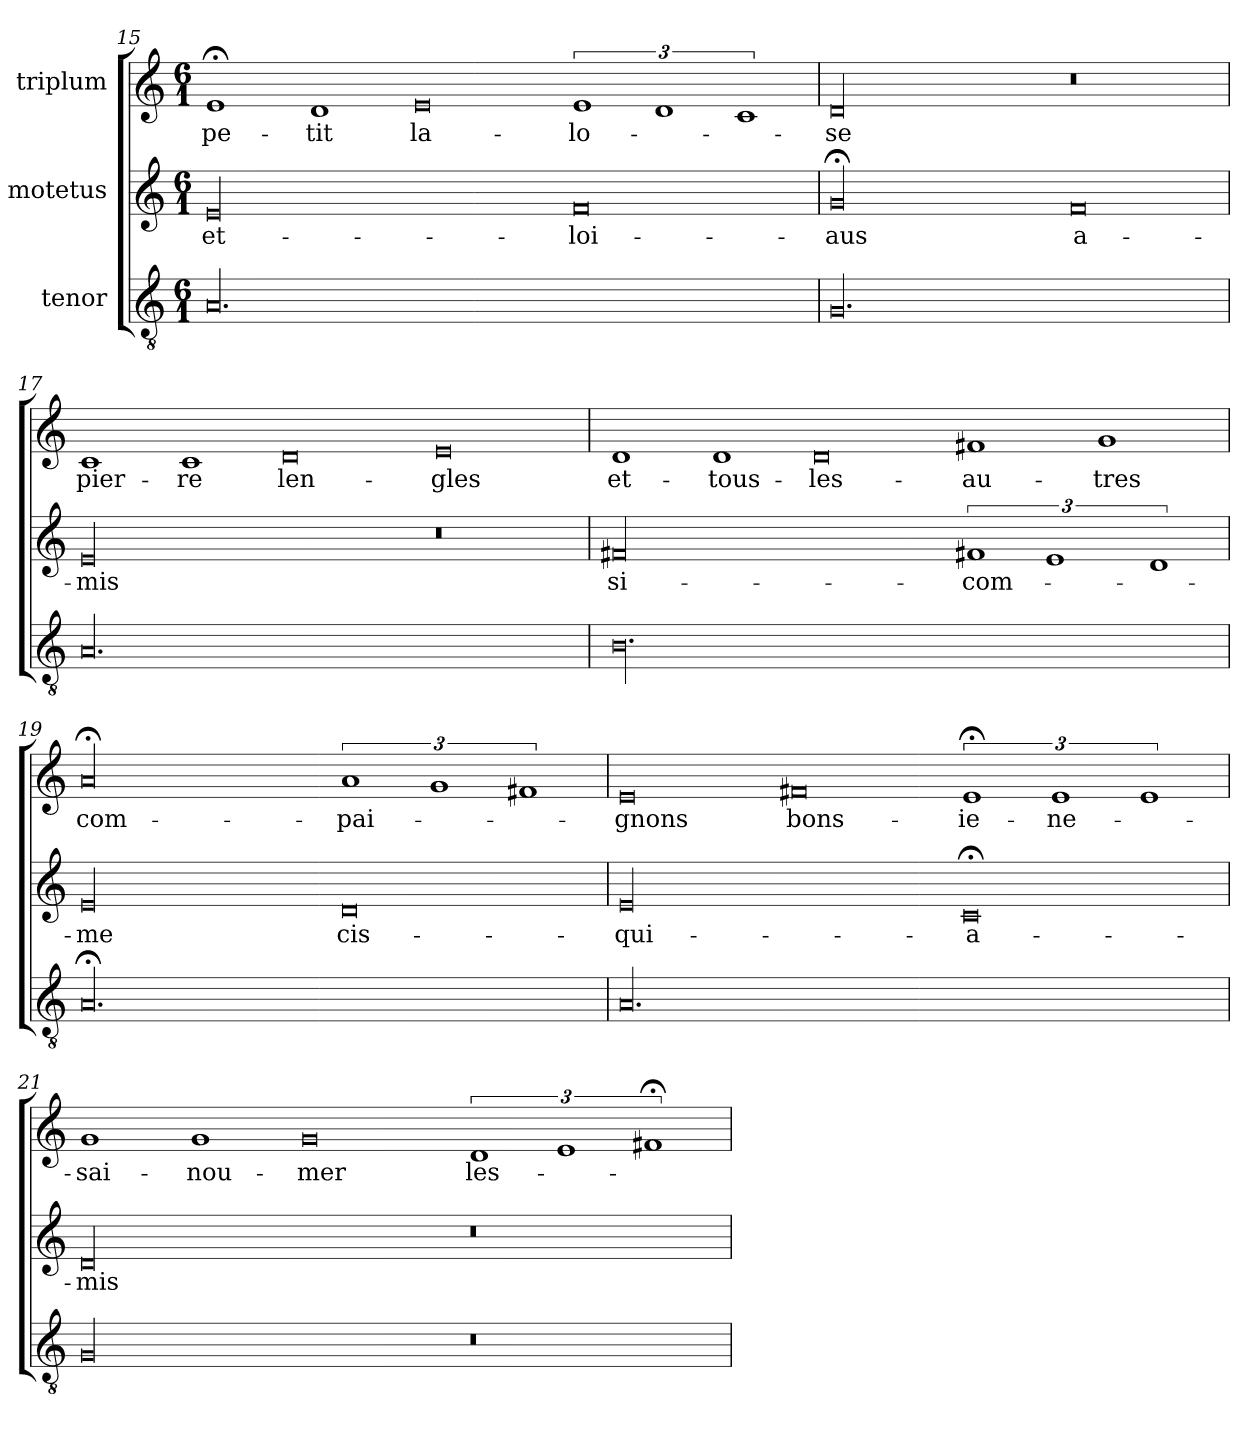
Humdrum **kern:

**kern	**kern	**text	**kern	**text
*part3	*part2	*part2	*part1	*part1
*staff3	*staff2	*staff2	*staff1	*staff1
*I"tenor	*I"motetus	*	*I"triplum	*
*clefGv2	*clefG2	*	*clefG2	*
*k[]	*k[]	*	*k[]	*
*C:	*C:	*	*C:	*
*M6/1	*M6/1	*	*M6/1	*
=15	=15	=15	=15	=15
00.A/	00e/	et-	1e;</	pe-
.	.	.	1d/	-tit
.	.	.	0e/	la-
.	0f/	loi-	3%2e/	-lo-
.	.	.	3%2d/	.
.	.	.	3%2c/	.
=16	=16	=16	=16	=16
00.G/	00g;</	-aus	00d/	-se
.	0f/	a-	0r	.
=17	=17	=17	=17	=17
00.A/	00e/	-mis	1c/	pier-
.	.	.	1c/	-re
.	.	.	0d/	len-
.	0r	.	0e/	-gles
=18	=18	=18	=18	=18
00.B\	00f#X/	si-	1d/	et-
.	.	.	1d/	tous-
.	.	.	0d/	les-
.	3%2f#X/	com-	1f#X/	au-
.	3%2e/	.	.	.
.	.	.	1g/	-tres
.	3%2d/	.	.	.
=19	=19	=19	=19	=19
00.A;</	00e/	-me	00a;</	com-
.	0d/	cis-	3%2a/	-pai-
.	.	.	3%2g/	.
.	.	.	3%2f#X/	.
=20	=20	=20	=20	=20
00.A/	00e/	qui-	0e/	-gnons
.	.	.	0f#X/	bons-
.	0c;</	a-	3%2e;</	ie-
.	.	.	3%2e/	ne-
.	.	.	3%2e/	.
=21	=21	=21	=21	=21
00G/	00d/	mis-	1g/	sai-
.	.	.	1g/	nou-
.	.	.	0g/	-mer
0r	0r	.	3%2d/	les-
.	.	.	3%2e/	.
.	.	.	3%2f#X;</	.
=	=	=	=	=
*-	*-	*-	*-	*-
